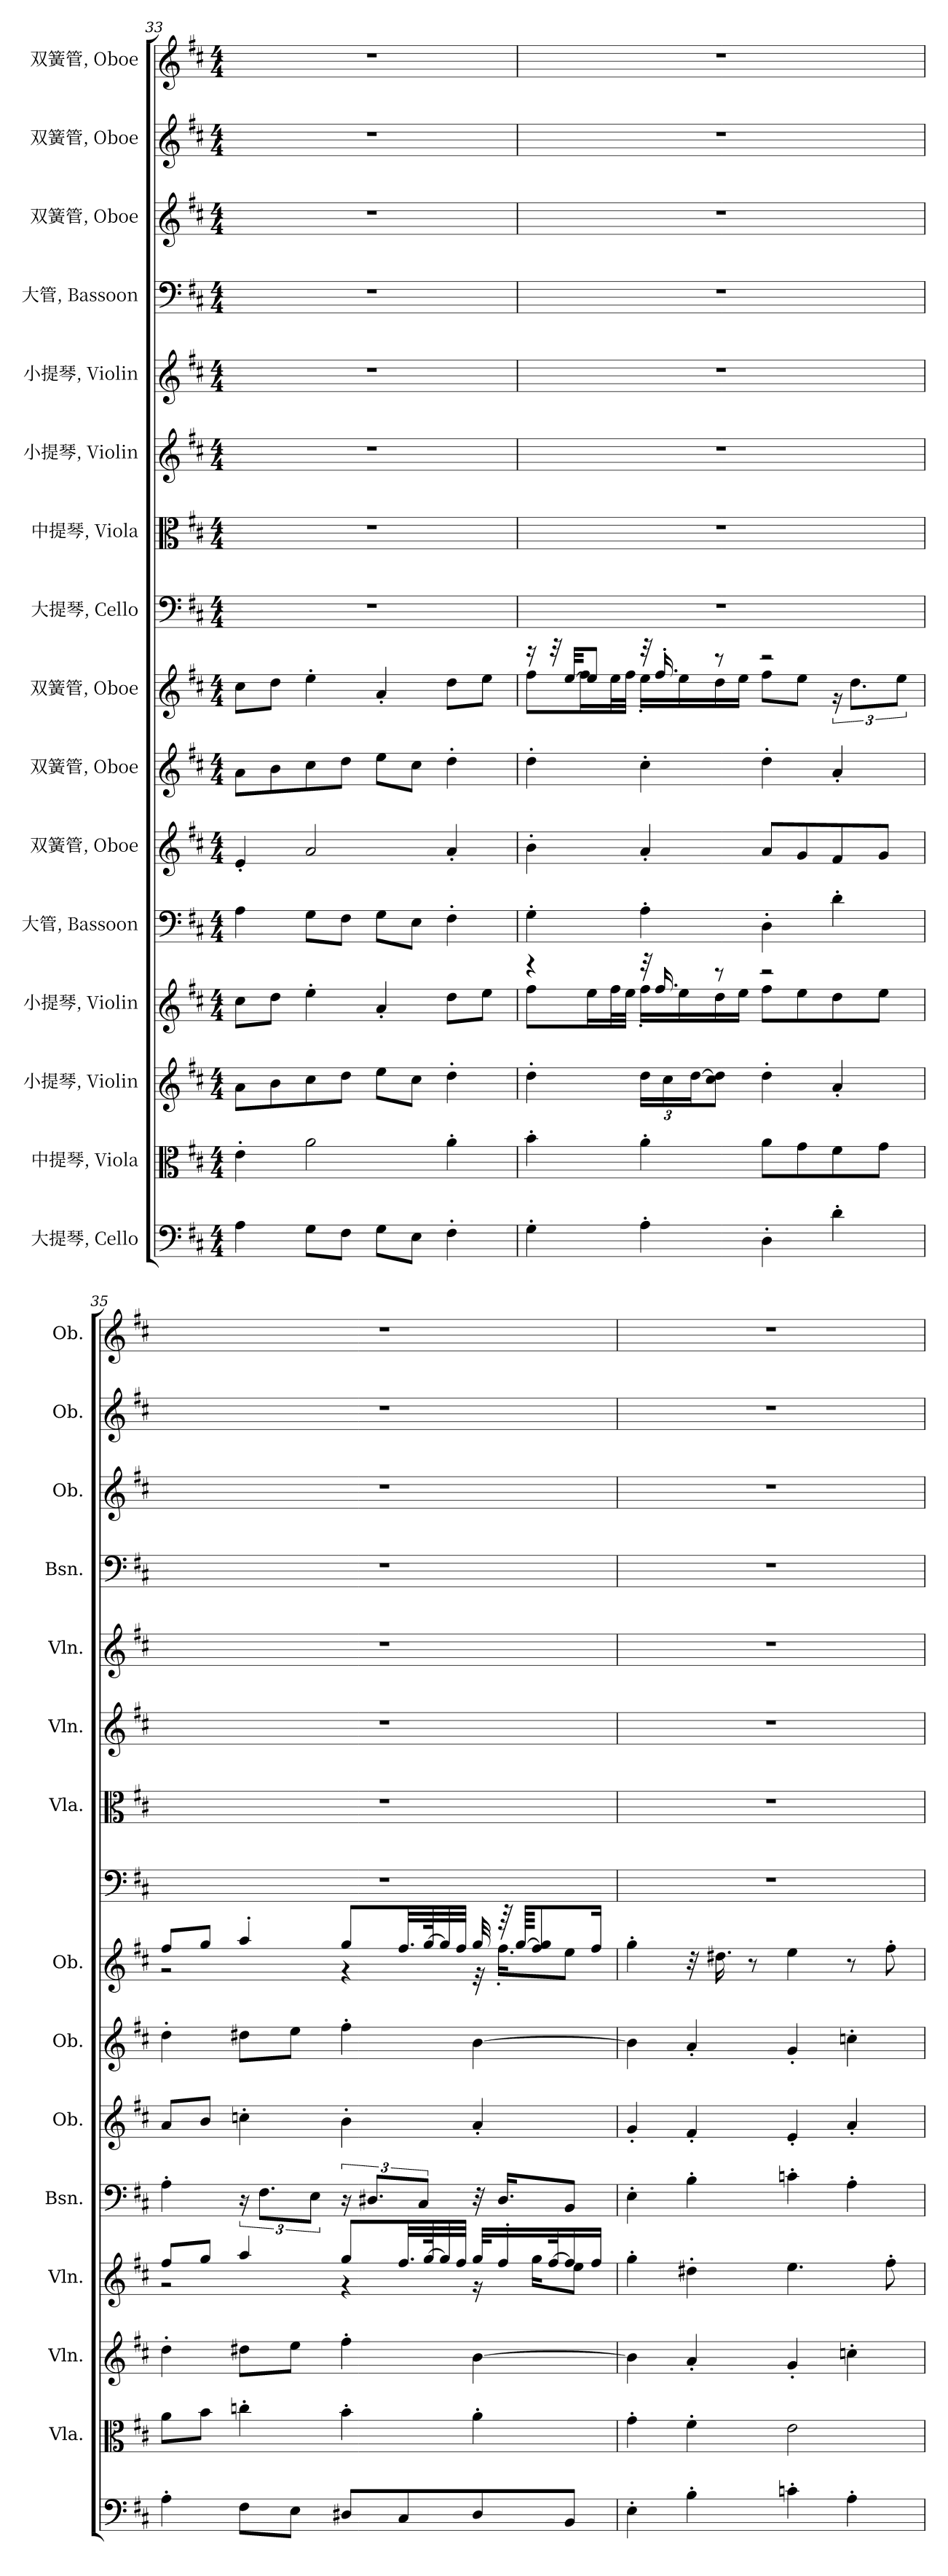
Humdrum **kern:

**kern	**kern	**kern	**kern	**kern	**kern	**kern	**kern	**kern	**kern	**kern	**kern	**kern	**kern	**kern	**kern
*part16	*part15	*part14	*part13	*part12	*part11	*part10	*part9	*part8	*part7	*part6	*part5	*part4	*part3	*part2	*part1
*staff16	*staff15	*staff14	*staff13	*staff12	*staff11	*staff10	*staff9	*staff8	*staff7	*staff6	*staff5	*staff4	*staff3	*staff2	*staff1
*I"大提琴, Cello	*I"中提琴, Viola	*I"小提琴, Violin	*I"小提琴, Violin	*I"大管, Bassoon	*I"双簧管, Oboe	*I"双簧管, Oboe	*I"双簧管, Oboe	*I"大提琴, Cello	*I"中提琴, Viola	*I"小提琴, Violin	*I"小提琴, Violin	*I"大管, Bassoon	*I"双簧管, Oboe	*I"双簧管, Oboe	*I"双簧管, Oboe
*	*I'Vla.	*I'Vln.	*I'Vln.	*I'Bsn.	*I'Ob.	*I'Ob.	*I'Ob.	*	*I'Vla.	*I'Vln.	*I'Vln.	*I'Bsn.	*I'Ob.	*I'Ob.	*I'Ob.
*clefF4	*clefC3	*clefG2	*clefG2	*clefF4	*clefG2	*clefG2	*clefG2	*clefF4	*clefC3	*clefG2	*clefG2	*clefF4	*clefG2	*clefG2	*clefG2
*k[f#c#]	*k[f#c#]	*k[f#c#]	*k[f#c#]	*k[f#c#]	*k[f#c#]	*k[f#c#]	*k[f#c#]	*k[f#c#]	*k[f#c#]	*k[f#c#]	*k[f#c#]	*k[f#c#]	*k[f#c#]	*k[f#c#]	*k[f#c#]
*M4/4	*M4/4	*M4/4	*M4/4	*M4/4	*M4/4	*M4/4	*M4/4	*M4/4	*M4/4	*M4/4	*M4/4	*M4/4	*M4/4	*M4/4	*M4/4
=33	=33	=33	=33	=33	=33	=33	=33	=33	=33	=33	=33	=33	=33	=33	=33
4A\	4e'\	8a\L	8cc#\L	4A\	4e'/	8a\L	8cc#\L	1r	1r	1r	1r	1r	1r	1r	1r
.	.	8b\	8dd\J	.	.	8b\	8dd\J	.	.	.	.	.	.	.	.
8G\L	2a\	8cc#\	4ee'\	8G\L	2a/	8cc#\	4ee'\	.	.	.	.	.	.	.	.
8F#\J	.	8dd\J	.	8F#\J	.	8dd\J	.	.	.	.	.	.	.	.	.
8G\L	.	8ee\L	4a'/	8G\L	.	8ee\L	4a'/	.	.	.	.	.	.	.	.
8E\J	.	8cc#\J	.	8E\J	.	8cc#\J	.	.	.	.	.	.	.	.	.
4F#'\	4a'\	4dd'\	8dd\L	4F#'\	4a'/	4dd'\	8dd\L	.	.	.	.	.	.	.	.
.	.	.	8ee\J	.	.	.	8ee\J	.	.	.	.	.	.	.	.
!!LO:PB:g=z
=34	=34	=34	=34	=34	=34	=34	=34	=34	=34	=34	=34	=34	=34	=34	=34
*	*	*	*^	*	*	*	*^	*	*	*	*	*	*	*	*
4G'\	4b'\	4dd'\	4r	8ff#\L	4G'\	4b'\	4dd'\	16r	8ff#\L	1r	1r	1r	1r	1r	1r	1r	1r
.	.	.	.	.	.	.	.	32r	.	.	.	.	.	.	.	.	.
.	.	.	.	.	.	.	.	[32ee/KKL	.	.	.	.	.	.	.	.	.
.	.	.	.	16ee\L	.	.	.	8ee/J]	16ff#\L	.	.	.	.	.	.	.	.
.	.	.	.	32ff#\L	.	.	.	.	32ee\L	.	.	.	.	.	.	.	.
.	.	.	.	32ee\JJJ	.	.	.	.	32ff#\JJJ	.	.	.	.	.	.	.	.
*	*	*Xbrackettup	*	*	*	*	*	*	*	*	*	*	*	*	*	*	*
4A'\	4a'\	24dd\LL	32r	16ff#'\LL	4A'\	4a'/	4cc#'\	32r	16ee'\LL	.	.	.	.	.	.	.	.
.	.	.	16.ff#/	.	.	.	.	16.ff#'/	.	.	.	.	.	.	.	.	.
.	.	24cc#\	.	.	.	.	.	.	.	.	.	.	.	.	.	.	.
.	.	.	.	16ee\	.	.	.	.	16ee\	.	.	.	.	.	.	.	.
.	.	[24dd\J	.	.	.	.	.	.	.	.	.	.	.	.	.	.	.
.	.	8cc#\ 8dd\]J	8r	16dd\	.	.	.	8r	16dd\	.	.	.	.	.	.	.	.
.	.	.	.	16ee\JJ	.	.	.	.	16ee\JJ	.	.	.	.	.	.	.	.
4D'\	8a\L	4dd'\	2r	8ff#\L	4D'\	8a/L	4dd'\	2r	8ff#\L	.	.	.	.	.	.	.	.
.	8g\	.	.	8ee\	.	8g/	.	.	8ee\J	.	.	.	.	.	.	.	.
4d'\	8f#\	4a'/	.	8dd\	4d'\	8f#/	4a'/	.	24r	.	.	.	.	.	.	.	.
.	.	.	.	.	.	.	.	.	12.dd\L	.	.	.	.	.	.	.	.
.	8g\J	.	.	8ee\J	.	8g/J	.	.	.	.	.	.	.	.	.	.	.
.	.	.	.	.	.	.	.	.	12ee\J	.	.	.	.	.	.	.	.
=35	=35	=35	=35	=35	=35	=35	=35	=35	=35	=35	=35	=35	=35	=35	=35	=35	=35
4A'\	8a\L	4dd'\	8ff#/L	2r	4A'\	8a/L	4dd'\	8ff#/L	2r	1r	1r	1r	1r	1r	1r	1r	1r
.	8b\J	.	8gg/J	.	.	8b/J	.	8gg/J	.	.	.	.	.	.	.	.	.
8F#\L	4ccn'\	8dd#X\L	4aa/	.	24r	4ccn'\	8dd#X\L	4aa'/	.	.	.	.	.	.	.	.	.
.	.	.	.	.	12.F#\L	.	.	.	.	.	.	.	.	.	.	.	.
8E\J	.	8ee\J	.	.	.	.	8ee\J	.	.	.	.	.	.	.	.	.	.
.	.	.	.	.	12E\J	.	.	.	.	.	.	.	.	.	.	.	.
8D#X/L	4b'\	4ff#'\	8gg/L	4r	24r	4b'\	4ff#'\	8gg/L	4r	.	.	.	.	.	.	.	.
.	.	.	.	.	12.D#X/L	.	.	.	.	.	.	.	.	.	.	.	.
8C#/	.	.	32.ff#/LL	.	.	.	.	32.ff#/LL	.	.	.	.	.	.	.	.	.
.	.	.	.	.	12C#/J	.	.	.	.	.	.	.	.	.	.	.	.
.	.	.	[64gg/K	.	.	.	.	[64gg/K	.	.	.	.	.	.	.	.	.
.	.	.	32gg/]	.	.	.	.	32gg/]	.	.	.	.	.	.	.	.	.
.	.	.	32ff#/JJJ	.	.	.	.	32ff#/JJJ	.	.	.	.	.	.	.	.	.
8D#/	4a'\	[4b\	32gg/KLL	16r	32r	4a'/	[4b\	32gg/	32r	.	.	.	.	.	.	.	.
.	.	.	16ff#'/	.	16.D#/KL	.	.	64r	16.ff#'\KL	.	.	.	.	.	.	.	.
.	.	.	.	.	.	.	.	[64gg/KKKL	.	.	.	.	.	.	.	.	.
.	.	.	.	16gg\KL	.	.	.	8ff#/ 8gg/]	.	.	.	.	.	.	.	.	.
.	.	.	[32ff#/K	.	.	.	.	.	.	.	.	.	.	.	.	.	.
8BB/J	.	.	16ff#/]	8ee\J	8BB/J	.	.	.	8ee\J	.	.	.	.	.	.	.	.
.	.	.	16ff#/JJ	.	.	.	.	16ff#/Jk	.	.	.	.	.	.	.	.	.
*	*	*	*v	*v	*	*	*	*v	*v	*	*	*	*	*	*	*	*
!!LO:PB:g=z
=36	=36	=36	=36	=36	=36	=36	=36	=36	=36	=36	=36	=36	=36	=36	=36
4E'\	4g'\	4b\]	4gg'\	4E'\	4g'/	4b\]	4gg'\	1r	1r	1r	1r	1r	1r	1r	1r
4B'\	4f#'\	4a'/	4dd#X'\	4B'\	4f#'/	4a'/	32r	.	.	.	.	.	.	.	.
.	.	.	.	.	.	.	16.dd#X\	.	.	.	.	.	.	.	.
.	.	.	.	.	.	.	8r	.	.	.	.	.	.	.	.
4cn'\	2e\	4g'/	4.ee\	4cn'\	4e'/	4g'/	4ee\	.	.	.	.	.	.	.	.
4A'\	.	4ccn'\	.	4A'\	4a'/	4ccn'\	8r	.	.	.	.	.	.	.	.
.	.	.	8ff#'\	.	.	.	8ff#'\	.	.	.	.	.	.	.	.
=	=	=	=	=	=	=	=	=	=	=	=	=	=	=	=
*-	*-	*-	*-	*-	*-	*-	*-	*-	*-	*-	*-	*-	*-	*-	*-
